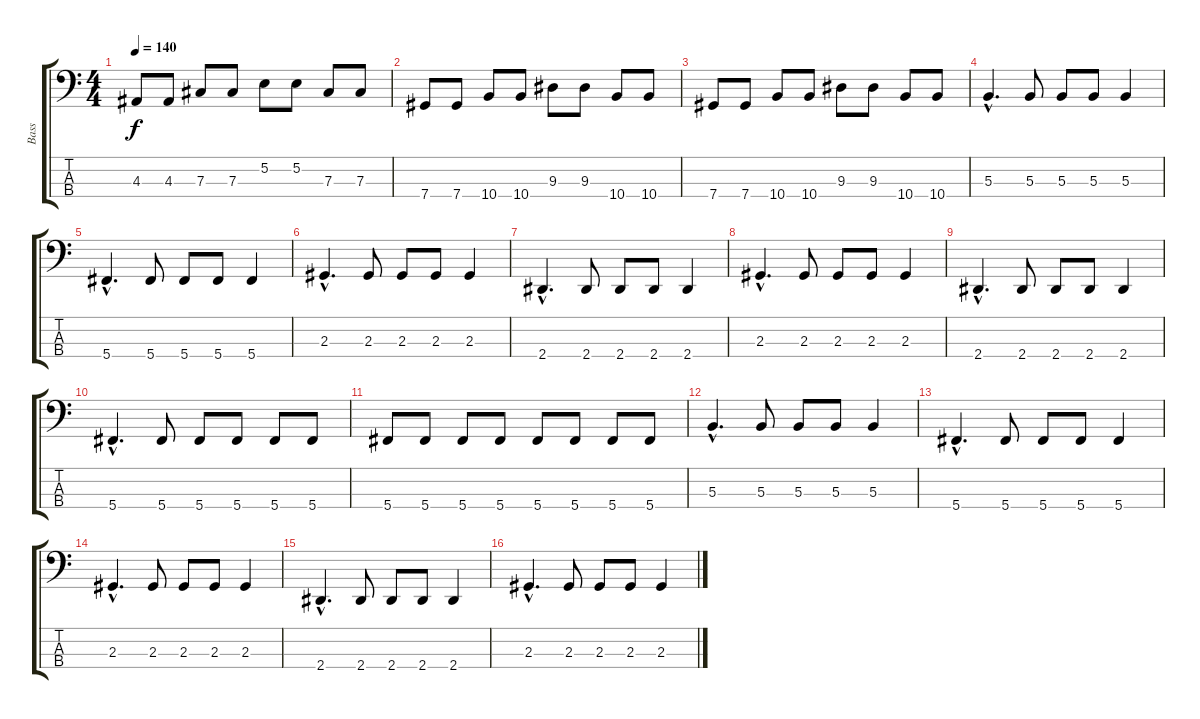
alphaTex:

\track ("Bass" "Bass") {instrument electricbasspick}
\staff {score tabs}
\tuning (E2 B1 Gb1 Db1) {hide}
\ts (4 4)
\tempo 140
\clef f4
\ks c
4.3.8{dy f} 4.3.8 7.3.8 7.3.8 5.2.8 5.2.8 7.3.8 7.3.8 |
7.4.8 7.4.8 10.4.8 10.4.8 9.3.8 9.3.8 10.4.8 10.4.8 |
7.4.8 7.4.8 10.4.8 10.4.8 9.3.8 9.3.8 10.4.8 10.4.8 |
5.3{hac}.4{d} 5.3.8 5.3.8 5.3.8 5.3.4 |
5.4{hac}.4{d} 5.4.8 5.4.8 5.4.8 5.4.4 |
2.3{hac}.4{d} 2.3.8 2.3.8 2.3.8 2.3.4 |
2.4{hac}.4{d} 2.4.8 2.4.8 2.4.8 2.4.4 |
2.3{hac}.4{d} 2.3.8 2.3.8 2.3.8 2.3.4 |
2.4{hac}.4{d} 2.4.8 2.4.8 2.4.8 2.4.4 |
5.4{hac}.4{d} 5.4.8 5.4.8 5.4.8 5.4.8 5.4.8 |
5.4.8 5.4.8 5.4.8 5.4.8 5.4.8 5.4.8 5.4.8 5.4.8 |
5.3{hac}.4{d} 5.3.8 5.3.8 5.3.8 5.3.4 |
5.4{hac}.4{d} 5.4.8 5.4.8 5.4.8 5.4.4 |
2.3{hac}.4{d} 2.3.8 2.3.8 2.3.8 2.3.4 |
2.4{hac}.4{d} 2.4.8 2.4.8 2.4.8 2.4.4 |
2.3{hac}.4{d} 2.3.8 2.3.8 2.3.8 2.3.4
